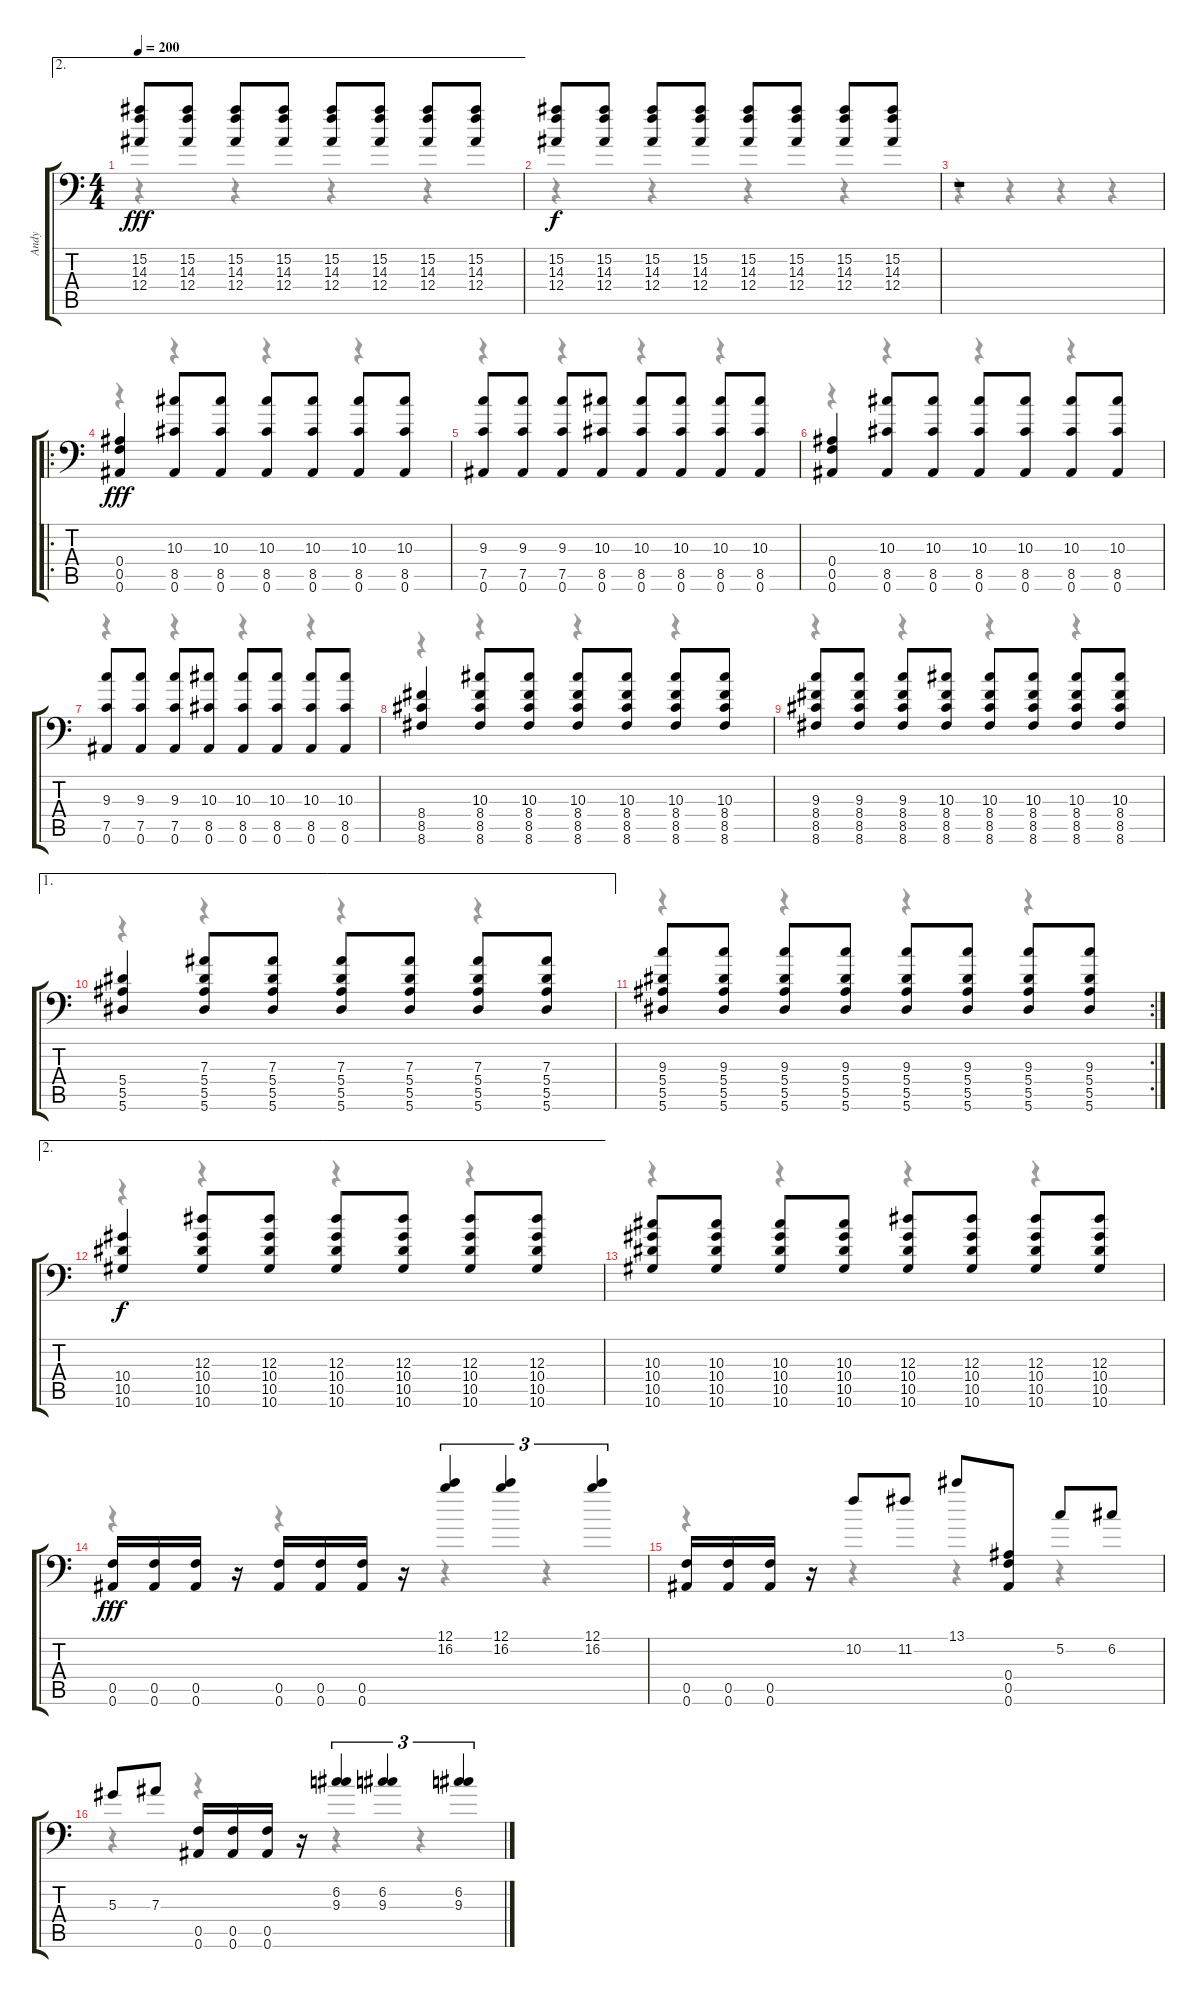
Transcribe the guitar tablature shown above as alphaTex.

\track ("Andy" "Andy") {instrument distortionguitar}
\staff {score tabs}
\tuning (C4 G3 Eb3 Bb2 F2 Bb1) {hide}
\voice
\ae 2
\ts (4 4)
\tempo 200
\clef f4
\ks c
(15.2 14.3 12.4).8{dy fff} (15.2 14.3 12.4).8 (15.2 14.3 12.4).8 (15.2 14.3 12.4).8 (15.2 14.3 12.4).8 (15.2 14.3 12.4).8 (15.2 14.3 12.4).8 (15.2 14.3 12.4).8 |
(15.2 14.3 12.4).8{dy f} (15.2 14.3 12.4).8 (15.2 14.3 12.4).8 (15.2 14.3 12.4).8 (15.2 14.3 12.4).8 (15.2 14.3 12.4).8 (15.2 14.3 12.4).8 (15.2 14.3 12.4).8 |
r.1 |
\ro
(0.4 0.5 0.6).4{dy fff} (10.3 8.5 0.6).8 (10.3 8.5 0.6).8 (10.3 8.5 0.6).8 (10.3 8.5 0.6).8 (10.3 8.5 0.6).8 (10.3 8.5 0.6).8 |
(9.3 7.5 0.6).8 (9.3 7.5 0.6).8 (9.3 7.5 0.6).8 (10.3 8.5 0.6).8 (10.3 8.5 0.6).8 (10.3 8.5 0.6).8 (10.3 8.5 0.6).8 (10.3 8.5 0.6).8 |
(0.4 0.5 0.6).4 (10.3 8.5 0.6).8 (10.3 8.5 0.6).8 (10.3 8.5 0.6).8 (10.3 8.5 0.6).8 (10.3 8.5 0.6).8 (10.3 8.5 0.6).8 |
(9.3 7.5 0.6).8 (9.3 7.5 0.6).8 (9.3 7.5 0.6).8 (10.3 8.5 0.6).8 (10.3 8.5 0.6).8 (10.3 8.5 0.6).8 (10.3 8.5 0.6).8 (10.3 8.5 0.6).8 |
(8.4 8.5 8.6).4 (10.3 8.4 8.5 8.6).8 (10.3 8.4 8.5 8.6).8 (10.3 8.4 8.5 8.6).8 (10.3 8.4 8.5 8.6).8 (10.3 8.4 8.5 8.6).8 (10.3 8.4 8.5 8.6).8 |
(9.3 8.4 8.5 8.6).8 (9.3 8.4 8.5 8.6).8 (9.3 8.4 8.5 8.6).8 (10.3 8.4 8.5 8.6).8 (10.3 8.4 8.5 8.6).8 (10.3 8.4 8.5 8.6).8 (10.3 8.4 8.5 8.6).8 (10.3 8.4 8.5 8.6).8 |
\ae 1
(5.4 5.5 5.6).4 (7.3 5.4 5.5 5.6).8 (7.3 5.4 5.5 5.6).8 (7.3 5.4 5.5 5.6).8 (7.3 5.4 5.5 5.6).8 (7.3 5.4 5.5 5.6).8 (7.3 5.4 5.5 5.6).8 |
\rc 2
(9.3 5.4 5.5 5.6).8 (9.3 5.4 5.5 5.6).8 (9.3 5.4 5.5 5.6).8 (9.3 5.4 5.5 5.6).8 (9.3 5.4 5.5 5.6).8 (9.3 5.4 5.5 5.6).8 (9.3 5.4 5.5 5.6).8 (9.3 5.4 5.5 5.6).8 |
\ae 2
(10.4 10.5 10.6).4{dy f} (12.3 10.4 10.5 10.6).8 (12.3 10.4 10.5 10.6).8 (12.3 10.4 10.5 10.6).8 (12.3 10.4 10.5 10.6).8 (12.3 10.4 10.5 10.6).8 (12.3 10.4 10.5 10.6).8 |
(10.3 10.4 10.5 10.6).8 (10.3 10.4 10.5 10.6).8 (10.3 10.4 10.5 10.6).8 (10.3 10.4 10.5 10.6).8 (12.3 10.4 10.5 10.6).8 (12.3 10.4 10.5 10.6).8 (12.3 10.4 10.5 10.6).8 (12.3 10.4 10.5 10.6).8 |
(0.5 0.6).16{dy fff} (0.5 0.6).16 (0.5 0.6).16 r.16 (0.5 0.6).16 (0.5 0.6).16 (0.5 0.6).16 r.16 (12.1 16.2).4{tu (3 2)} (12.1 16.2).4{tu (3 2)} (12.1 16.2).4{tu (3 2)} |
(0.5 0.6).16 (0.5 0.6).16 (0.5 0.6).16 r.16 10.2.8 11.2.8 13.1.8 (0.4 0.5 0.6).8 5.2.8 6.2.8 |
5.3.8 7.3.8 (0.5 0.6).16 (0.5 0.6).16 (0.5 0.6).16 r.16 (6.2 9.3).4{tu (3 2)} (6.2 9.3).4{tu (3 2)} (6.2 9.3).4{tu (3 2)}
\voice
\clef f4
\ottava regular
\simile none
\ks c
r.4{dy f} r.4 r.4 r.4 |
r.4 r.4 r.4 r.4 |
r.4 r.4 r.4 r.4 |
r.4 r.4 r.4 r.4 |
r.4 r.4 r.4 r.4 |
r.4 r.4 r.4 r.4 |
r.4 r.4 r.4 r.4 |
r.4 r.4 r.4 r.4 |
r.4 r.4 r.4 r.4 |
r.4 r.4 r.4 r.4 |
r.4 r.4 r.4 r.4 |
r.4 r.4 r.4 r.4 |
r.4 r.4 r.4 r.4 |
r.4 r.4 r.4 r.4 |
r.4 r.4 r.4 r.4 |
r.4 r.4 r.4 r.4
